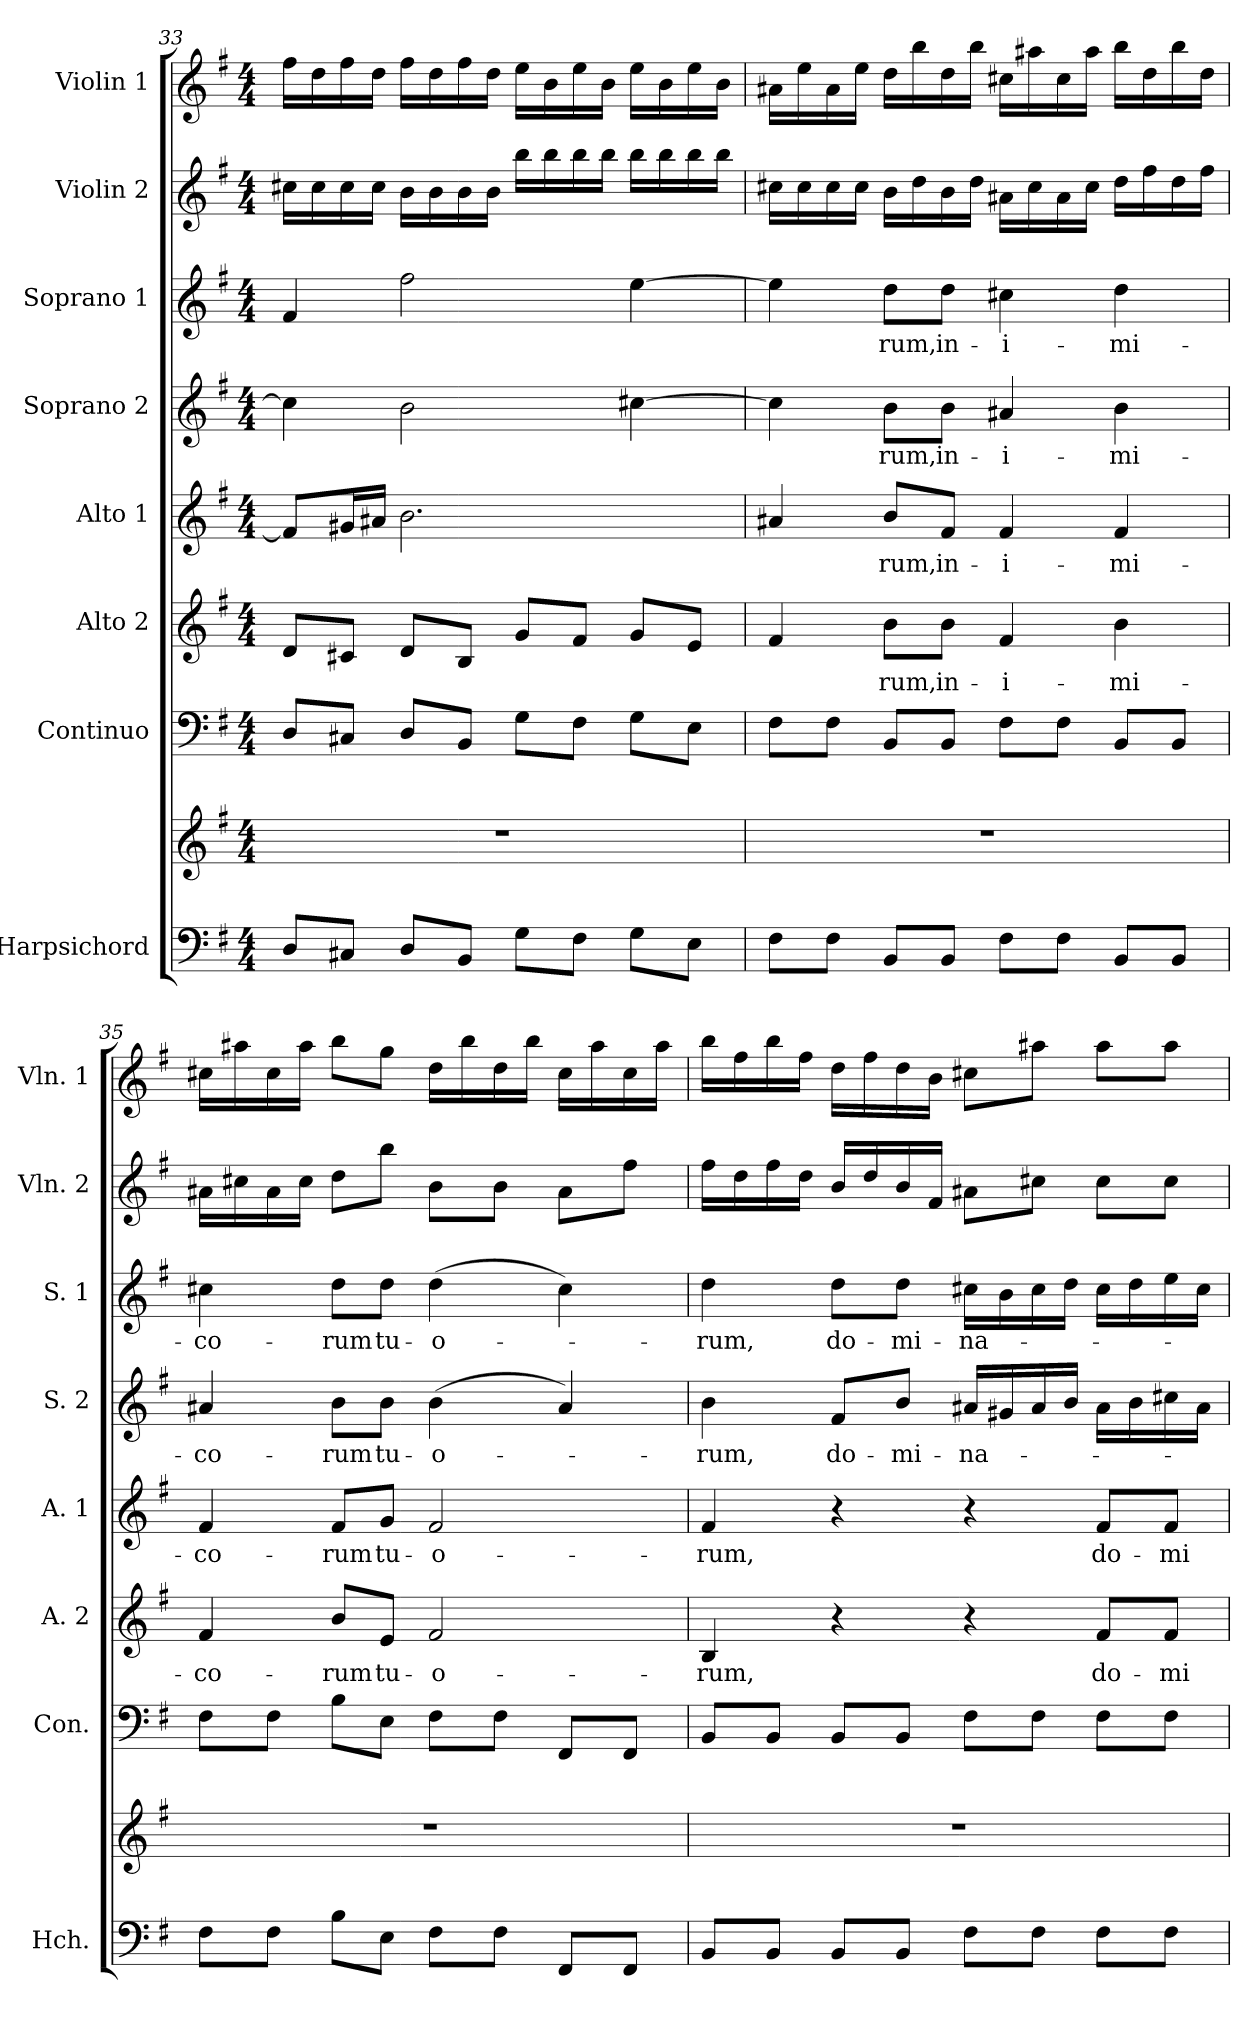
**kern	**kern	**kern	**kern	**text	**kern	**text	**kern	**text	**kern	**text	**kern	**kern
*part8	*part8	*part7	*part6	*part6	*part5	*part5	*part4	*part4	*part3	*part3	*part2	*part1
*staff9	*staff8	*staff7	*staff6	*staff6	*staff5	*staff5	*staff4	*staff4	*staff3	*staff3	*staff2	*staff1
*I"Harpsichord	*	*I"Continuo	*I"Alto 2	*	*I"Alto 1	*	*I"Soprano 2	*	*I"Soprano 1	*	*I"Violin 2	*I"Violin 1
*I'Hch.	*	*I'Con.	*I'A. 2	*	*I'A. 1	*	*I'S. 2	*	*I'S. 1	*	*I'Vln. 2	*I'Vln. 1
!!LO:LB:g=z
*clefF4	*clefG2	*clefF4	*clefG2	*	*clefG2	*	*clefG2	*	*clefG2	*	*clefG2	*clefG2
*k[f#]	*k[f#]	*k[f#]	*k[f#]	*	*k[f#]	*	*k[f#]	*	*k[f#]	*	*k[f#]	*k[f#]
*M4/4	*M4/4	*M4/4	*M4/4	*	*M4/4	*	*M4/4	*	*M4/4	*	*M4/4	*M4/4
=33	=33	=33	=33	=33	=33	=33	=33	=33	=33	=33	=33	=33
8D/L	1r	8D/L	8d/L	.	8f#/L]	.	4cc#\]	.	4f#/	.	16cc#X\LL	16ff#\LL
.	.	.	.	.	.	.	.	.	.	.	16cc#\	16dd\
8C#X/J	.	8C#X/J	8c#X/J	.	16g#X/L	.	.	.	.	.	16cc#\	16ff#\
.	.	.	.	.	16a#X/JJ	.	.	.	.	.	16cc#\JJ	16dd\JJ
8D/L	.	8D/L	8d/L	.	2.b\	.	2b\	.	2ff#\	.	16b\LL	16ff#\LL
.	.	.	.	.	.	.	.	.	.	.	16b\	16dd\
8BB/J	.	8BB/J	8B/J	.	.	.	.	.	.	.	16b\	16ff#\
.	.	.	.	.	.	.	.	.	.	.	16b\JJ	16dd\JJ
8G\L	.	8G\L	8g/L	.	.	.	.	.	.	.	16bb\LL	16ee\LL
.	.	.	.	.	.	.	.	.	.	.	16bb\	16b\
8F#\J	.	8F#\J	8f#/J	.	.	.	.	.	.	.	16bb\	16ee\
.	.	.	.	.	.	.	.	.	.	.	16bb\JJ	16b\JJ
8G\L	.	8G\L	8g/L	.	.	.	[4cc#X\	.	[4ee\	.	16bb\LL	16ee\LL
.	.	.	.	.	.	.	.	.	.	.	16bb\	16b\
8E\J	.	8E\J	8e/J	.	.	.	.	.	.	.	16bb\	16ee\
.	.	.	.	.	.	.	.	.	.	.	16bb\JJ	16b\JJ
=34	=34	=34	=34	=34	=34	=34	=34	=34	=34	=34	=34	=34
8F#\L	1r	8F#\L	4f#/	.	4a#X/	.	4cc#\]	.	4ee\]	.	16cc#X\LL	16a#X\LL
.	.	.	.	.	.	.	.	.	.	.	16cc#\	16ee\
8F#\J	.	8F#\J	.	.	.	.	.	.	.	.	16cc#\	16a#\
.	.	.	.	.	.	.	.	.	.	.	16cc#\JJ	16ee\JJ
!	!	!	!	!LO:LY:b	!	!LO:LY:b	!	!LO:LY:b	!	!LO:LY:b	!	!
8BB/L	.	8BB/L	8b\L	-rum,	8b/L	-rum,	8b\L	-rum,	8dd\L	-rum,	16b\LL	16dd\LL
.	.	.	.	.	.	.	.	.	.	.	16dd\	16bb\
!	!	!	!	!LO:LY:b	!	!LO:LY:b	!	!LO:LY:b	!	!LO:LY:b	!	!
8BB/J	.	8BB/J	8b\J	in-	8f#/J	in-	8b\J	in-	8dd\J	in-	16b\	16dd\
.	.	.	.	.	.	.	.	.	.	.	16dd\JJ	16bb\JJ
!	!	!	!	!LO:LY:b	!	!LO:LY:b	!	!LO:LY:b	!	!LO:LY:b	!	!
8F#\L	.	8F#\L	4f#/	-i-	4f#/	-i-	4a#X/	-i-	4cc#X\	-i-	16a#X\LL	16cc#X\LL
.	.	.	.	.	.	.	.	.	.	.	16cc#\	16aa#X\
8F#\J	.	8F#\J	.	.	.	.	.	.	.	.	16a#\	16cc#\
.	.	.	.	.	.	.	.	.	.	.	16cc#\JJ	16aa#\JJ
!	!	!	!	!LO:LY:b	!	!LO:LY:b	!	!LO:LY:b	!	!LO:LY:b	!	!
8BB/L	.	8BB/L	4b\	-mi-	4f#/	-mi-	4b\	-mi-	4dd\	-mi-	16dd\LL	16bb\LL
.	.	.	.	.	.	.	.	.	.	.	16ff#\	16dd\
8BB/J	.	8BB/J	.	.	.	.	.	.	.	.	16dd\	16bb\
.	.	.	.	.	.	.	.	.	.	.	16ff#\JJ	16dd\JJ
!!LO:PB:g=z
=35	=35	=35	=35	=35	=35	=35	=35	=35	=35	=35	=35	=35
!	!	!	!	!LO:LY:b	!	!LO:LY:b	!	!LO:LY:b	!	!LO:LY:b	!	!
8F#\L	1r	8F#\L	4f#/	-co-	4f#/	-co-	4a#X/	-co-	4cc#X\	-co-	16a#X\LL	16cc#X\LL
.	.	.	.	.	.	.	.	.	.	.	16cc#X\	16aa#X\
8F#\J	.	8F#\J	.	.	.	.	.	.	.	.	16a#\	16cc#\
.	.	.	.	.	.	.	.	.	.	.	16cc#\JJ	16aa#\JJ
!	!	!	!	!LO:LY:b	!	!LO:LY:b	!	!LO:LY:b	!	!LO:LY:b	!	!
8B\L	.	8B\L	8b/L	-rum	8f#/L	-rum	8b\L	-rum	8dd\L	-rum	8dd\L	8bb\L
!	!	!	!	!LO:LY:b	!	!LO:LY:b	!	!LO:LY:b	!	!LO:LY:b	!	!
8E\J	.	8E\J	8e/J	tu-	8g/J	tu-	8b\J	tu-	8dd\J	tu-	8bb\J	8gg\J
!	!	!	!	!LO:LY:b	!	!LO:LY:b	!	!LO:LY:b	!	!LO:LY:b	!	!
8F#\L	.	8F#\L	2f#/	-o-	2f#/	-o-	(>4b\	-o-	(>4dd\	-o-	8b\L	16dd\LL
.	.	.	.	.	.	.	.	.	.	.	.	16bb\
8F#\J	.	8F#\J	.	.	.	.	.	.	.	.	8b\J	16dd\
.	.	.	.	.	.	.	.	.	.	.	.	16bb\JJ
8FF#/L	.	8FF#/L	.	.	.	.	4a#/)	.	4cc#\)	.	8a#\L	16cc#\LL
.	.	.	.	.	.	.	.	.	.	.	.	16aa#\
8FF#/J	.	8FF#/J	.	.	.	.	.	.	.	.	8ff#\J	16cc#\
.	.	.	.	.	.	.	.	.	.	.	.	16aa#\JJ
=36	=36	=36	=36	=36	=36	=36	=36	=36	=36	=36	=36	=36
!	!	!	!	!LO:LY:b	!	!LO:LY:b	!	!LO:LY:b	!	!LO:LY:b	!	!
8BB/L	1r	8BB/L	4B/	-rum,	4f#/	-rum,	4b\	-rum,	4dd\	-rum,	16ff#\LL	16bb\LL
.	.	.	.	.	.	.	.	.	.	.	16dd\	16ff#\
8BB/J	.	8BB/J	.	.	.	.	.	.	.	.	16ff#\	16bb\
.	.	.	.	.	.	.	.	.	.	.	16dd\JJ	16ff#\JJ
!	!	!	!	!	!	!	!	!LO:LY:b	!	!LO:LY:b	!	!
8BB/L	.	8BB/L	4r	.	4r	.	8f#/L	do-	8dd\L	do-	16b/LL	16dd\LL
.	.	.	.	.	.	.	.	.	.	.	16dd/	16ff#\
!	!	!	!	!	!	!	!	!LO:LY:b	!	!LO:LY:b	!	!
8BB/J	.	8BB/J	.	.	.	.	8b/J	-mi-	8dd\J	-mi-	16b/	16dd\
.	.	.	.	.	.	.	.	.	.	.	16f#/JJ	16b\JJ
!	!	!	!	!	!	!	!	!LO:LY:b	!	!LO:LY:b	!	!
8F#\L	.	8F#\L	4r	.	4r	.	16a#X/LL	-na-	16cc#X\LL	-na-	8a#X\L	8cc#X\L
.	.	.	.	.	.	.	16g#X/	.	16b\	.	.	.
8F#\J	.	8F#\J	.	.	.	.	16a#/	.	16cc#\	.	8cc#X\J	8aa#X\J
.	.	.	.	.	.	.	16b/JJ	.	16dd\JJ	.	.	.
!	!	!	!	!LO:LY:b	!	!LO:LY:b	!	!	!	!	!	!
8F#\L	.	8F#\L	8f#/L	do-	8f#/L	do-	16a#\LL	.	16cc#\LL	.	8cc#\L	8aa#\L
.	.	.	.	.	.	.	16b\	.	16dd\	.	.	.
!	!	!	!	!LO:LY:b	!	!LO:LY:b	!	!	!	!	!	!
8F#\J	.	8F#\J	8f#/J	-mi-	8f#/J	-mi-	16cc#X\	.	16ee\	.	8cc#\J	8aa#\J
.	.	.	.	.	.	.	16a#\JJ	.	16cc#\JJ	.	.	.
=	=	=	=	=	=	=	=	=	=	=	=	=
*-	*-	*-	*-	*-	*-	*-	*-	*-	*-	*-	*-	*-
